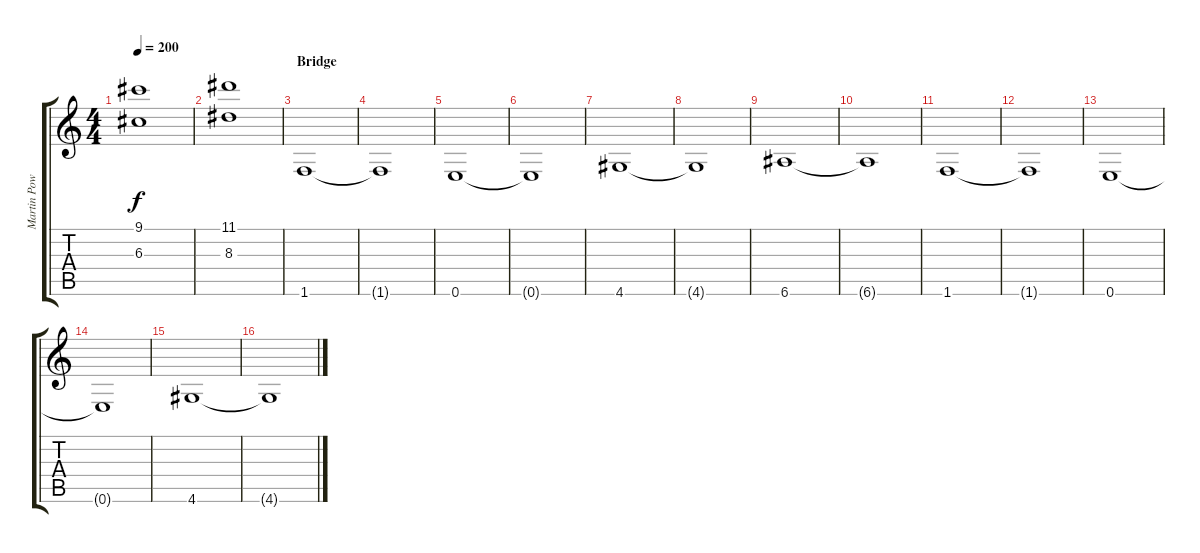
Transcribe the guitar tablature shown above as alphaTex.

\track ("Martin Powell" "Martin Pow") {instrument choiraahs}
\staff {score tabs}
\tuning (E5 B4 G4 D4 A3 E3) {hide}
\ts (4 4)
\tempo 200
\clef g2
\ks c
(9.1 6.3).1{dy f} |
(11.1 8.3).1 |
\section ("" "Bridge")
1.6.1 |
1.6{t}.1 |
0.6.1 |
0.6{t}.1 |
4.6.1 |
4.6{t}.1 |
6.6.1 |
6.6{t}.1 |
1.6.1 |
1.6{t}.1 |
0.6.1 |
0.6{t}.1 |
4.6.1 |
4.6{t}.1
